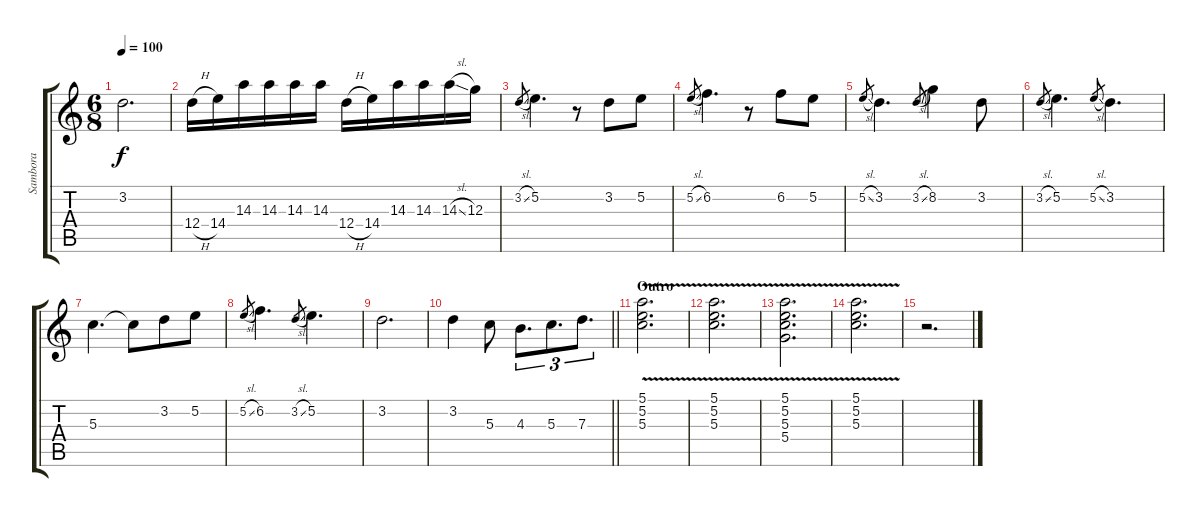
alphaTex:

\track ("Sambora" "Sambora") {instrument electricguitarclean}
\staff {score tabs}
\tuning (E4 B3 G3 D3 A2 E2) {hide}
\ts (6 8)
\tempo 100
\clef g2
\ks c
3.2.2{d dy f} |
12.4{h}.16 14.4.16 14.3.16 14.3.16 14.3.16 14.3.16 12.4{h}.16 14.4.16 14.3.16 14.3.16 14.3{sl}.16 12.3.16 |
3.2{sl}.8{gr} 5.2.4{d} r.8 3.2.8 5.2.8 |
5.2{sl}.8{gr} 6.2.4{d} r.8 6.2.8 5.2.8 |
5.2{sl}.8{gr} 3.2.4{d} 3.2{sl}.8{gr} 8.2.4 3.2.8 |
3.2{sl}.8{gr} 5.2.4{d} 5.2{sl}.8{gr} 3.2.4{d} |
5.3.4{d} 5.3{t}.8 3.2.8 5.2.8 |
5.2{sl}.8{gr} 6.2.4{d} 3.2{sl}.8{gr} 5.2.4{d} |
3.2.2{d} |
\barLineRight lightlight
3.2.4 5.3.8 4.3.8{d tu (3 2)} 5.3.8{d tu (3 2)} 7.3.8{d tu (3 2)} |
\section ("" "Outro")
(5.1 5.2 5.3{v}).2{d} |
(5.1{v} 5.2 5.3).2{d} |
(5.1 5.2 5.3 5.4{v}).2{d} |
(5.1{v} 5.2 5.3).2{d} |
r.2{d}
